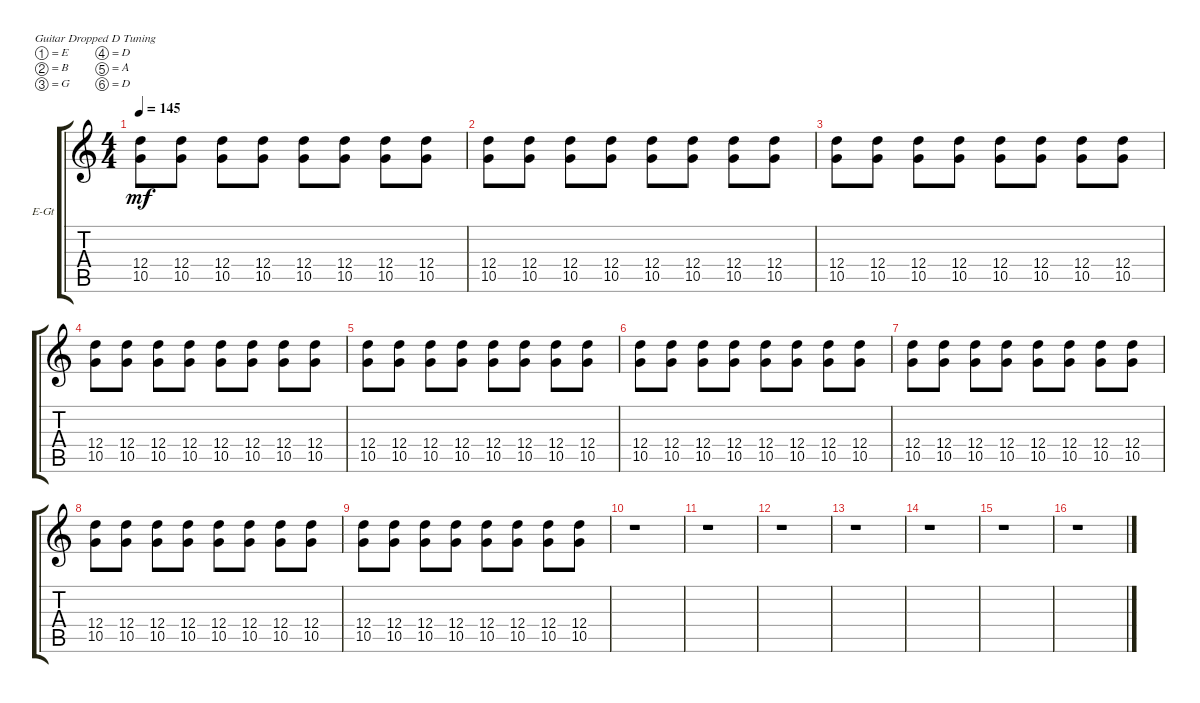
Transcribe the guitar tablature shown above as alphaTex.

\defaultSystemsLayout 4
\bracketExtendMode groupsimilarinstruments
\firstSystemTrackNameOrientation horizontal
\otherSystemsTrackNameOrientation horizontal
\track ("Electric Guitar" "E-Gt") {instrument distortionguitar}
\staff {score tabs}
\tuning (E4 B3 G3 D3 A2 D2)
\ts (4 4)
\tempo 145
\clef g2
\ks c
(10.5 12.4).8{dy mf} (10.5 12.4).8 (10.5 12.4).8 (10.5 12.4).8 (10.5 12.4).8 (10.5 12.4).8 (10.5 12.4).8 (10.5 12.4).8 |
(10.5 12.4).8 (10.5 12.4).8 (10.5 12.4).8 (10.5 12.4).8 (10.5 12.4).8 (10.5 12.4).8 (10.5 12.4).8 (10.5 12.4).8 |
(10.5 12.4).8 (10.5 12.4).8 (10.5 12.4).8 (10.5 12.4).8 (10.5 12.4).8 (10.5 12.4).8 (10.5 12.4).8 (10.5 12.4).8 |
(10.5 12.4).8 (10.5 12.4).8 (10.5 12.4).8 (10.5 12.4).8 (10.5 12.4).8 (10.5 12.4).8 (10.5 12.4).8 (10.5 12.4).8 |
(10.5 12.4).8 (10.5 12.4).8 (10.5 12.4).8 (10.5 12.4).8 (10.5 12.4).8 (10.5 12.4).8 (10.5 12.4).8 (10.5 12.4).8 |
(10.5 12.4).8 (10.5 12.4).8 (10.5 12.4).8 (10.5 12.4).8 (10.5 12.4).8 (10.5 12.4).8 (10.5 12.4).8 (10.5 12.4).8 |
(10.5 12.4).8 (10.5 12.4).8 (10.5 12.4).8 (10.5 12.4).8 (10.5 12.4).8 (10.5 12.4).8 (10.5 12.4).8 (10.5 12.4).8 |
(10.5 12.4).8 (10.5 12.4).8 (10.5 12.4).8 (10.5 12.4).8 (10.5 12.4).8 (10.5 12.4).8 (10.5 12.4).8 (10.5 12.4).8 |
(10.5 12.4).8 (10.5 12.4).8 (10.5 12.4).8 (10.5 12.4).8 (10.5 12.4).8 (10.5 12.4).8 (10.5 12.4).8 (10.5 12.4).8 |
r.1 |
r.1 |
r.1 |
r.1 |
r.1 |
r.1 |
r.1
